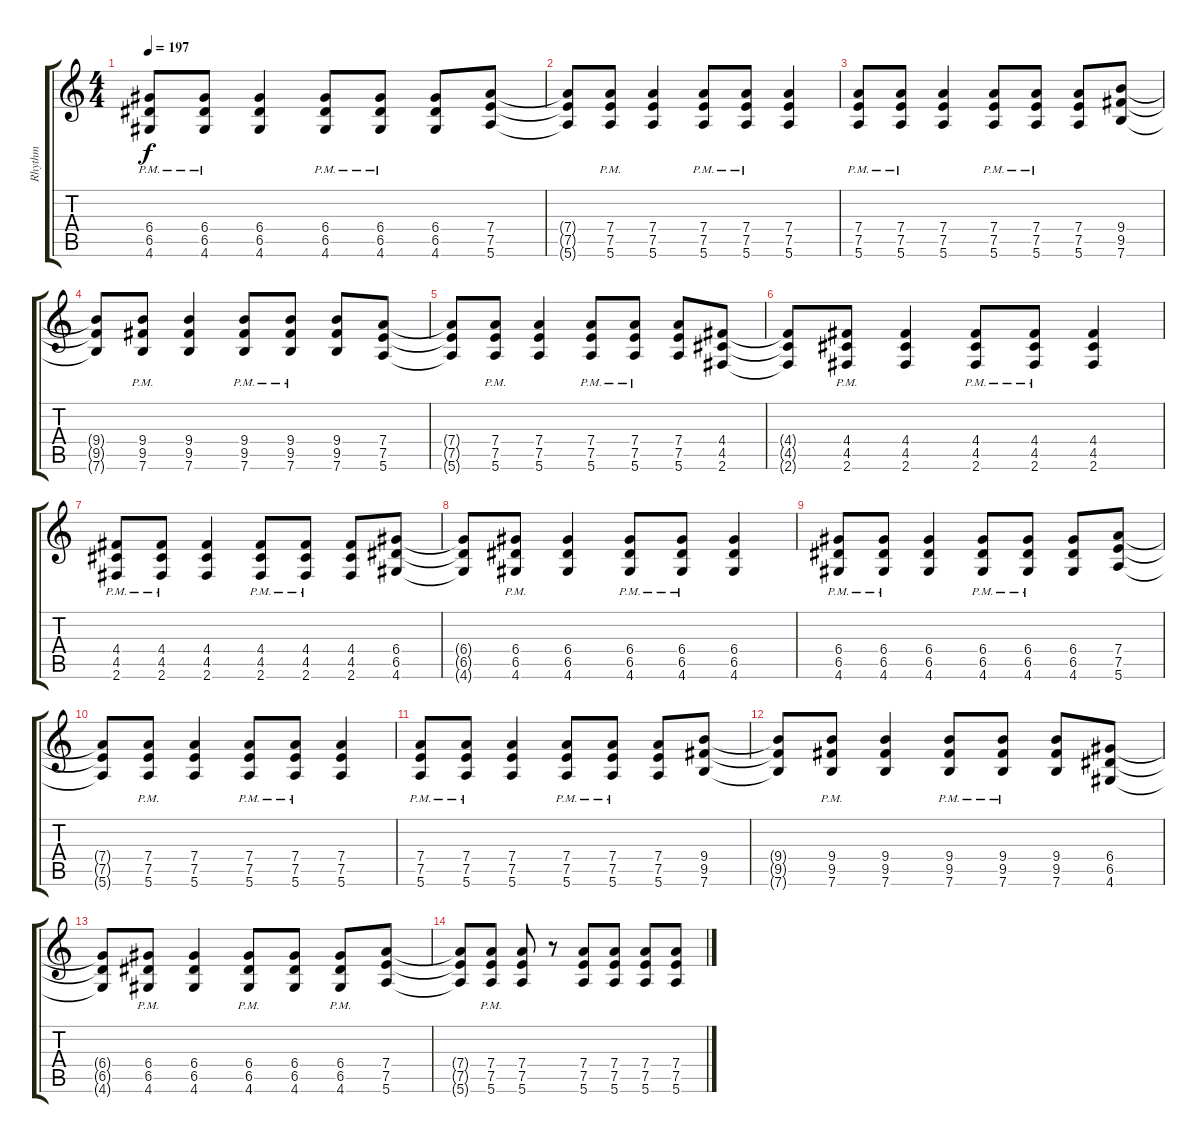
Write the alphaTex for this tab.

\track ("Rhythm" "Rhythm") {instrument overdrivenguitar}
\staff {score tabs}
\tuning (E4 B3 G3 D3 A2 E2) {hide}
\ts (4 4)
\tempo 197
\clef g2
\ks c
(6.4{pm} 6.5{pm} 4.6{pm}).8{dy f} (6.4{pm} 6.5{pm} 4.6{pm}).8 (6.4 6.5 4.6).4 (6.4{pm} 6.5{pm} 4.6{pm}).8 (6.4{pm} 6.5{pm} 4.6{pm}).8 (6.4 6.5 4.6).8 (7.4 7.5 5.6).8 |
(7.4{t} 7.5{t} 5.6{t}).8 (7.4{pm} 7.5{pm} 5.6{pm}).8 (7.4 7.5 5.6).4 (7.4{pm} 7.5{pm} 5.6{pm}).8 (7.4{pm} 7.5{pm} 5.6{pm}).8 (7.4 7.5 5.6).4 |
(7.4{pm} 7.5{pm} 5.6{pm}).8 (7.4{pm} 7.5{pm} 5.6{pm}).8 (7.4 7.5 5.6).4 (7.4{pm} 7.5{pm} 5.6{pm}).8 (7.4{pm} 7.5{pm} 5.6{pm}).8 (7.4 7.5 5.6).8 (9.4 9.5 7.6).8 |
(9.4{t} 9.5{t} 7.6{t}).8 (9.4{pm} 9.5{pm} 7.6{pm}).8 (9.4 9.5 7.6).4 (9.4{pm} 9.5{pm} 7.6{pm}).8 (9.4{pm} 9.5{pm} 7.6{pm}).8 (9.4 9.5 7.6).8 (7.4 7.5 5.6).8 |
\section ("" "")
(7.4{t} 7.5{t} 5.6{t}).8 (7.4{pm} 7.5{pm} 5.6{pm}).8 (7.4 7.5 5.6).4 (7.4{pm} 7.5{pm} 5.6{pm}).8 (7.4{pm} 7.5{pm} 5.6{pm}).8 (7.4 7.5 5.6).8 (4.4 4.5 2.6).8 |
(4.4{t} 4.5{t} 2.6{t}).8 (4.4{pm} 4.5{pm} 2.6{pm}).8 (4.4 4.5 2.6).4 (4.4{pm} 4.5{pm} 2.6{pm}).8 (4.4{pm} 4.5{pm} 2.6{pm}).8 (4.4 4.5 2.6).4 |
(4.4{pm} 4.5{pm} 2.6{pm}).8 (4.4{pm} 4.5{pm} 2.6{pm}).8 (4.4 4.5 2.6).4 (4.4{pm} 4.5{pm} 2.6{pm}).8 (4.4{pm} 4.5{pm} 2.6{pm}).8 (4.4 4.5 2.6).8 (6.4 6.5 4.6).8 |
(6.4{t} 6.5{t} 4.6{t}).8 (6.4{pm} 6.5{pm} 4.6{pm}).8 (6.4 6.5 4.6).4 (6.4{pm} 6.5{pm} 4.6{pm}).8 (6.4{pm} 6.5{pm} 4.6{pm}).8 (6.4 6.5 4.6).4 |
(6.4{pm} 6.5{pm} 4.6{pm}).8 (6.4{pm} 6.5{pm} 4.6{pm}).8 (6.4 6.5 4.6).4 (6.4{pm} 6.5{pm} 4.6{pm}).8 (6.4{pm} 6.5{pm} 4.6{pm}).8 (6.4 6.5 4.6).8 (7.4 7.5 5.6).8 |
(7.4{t} 7.5{t} 5.6{t}).8 (7.4{pm} 7.5{pm} 5.6{pm}).8 (7.4 7.5 5.6).4 (7.4{pm} 7.5{pm} 5.6{pm}).8 (7.4{pm} 7.5{pm} 5.6{pm}).8 (7.4 7.5 5.6).4 |
(7.4{pm} 7.5{pm} 5.6{pm}).8 (7.4{pm} 7.5{pm} 5.6{pm}).8 (7.4 7.5 5.6).4 (7.4{pm} 7.5{pm} 5.6{pm}).8 (7.4{pm} 7.5{pm} 5.6{pm}).8 (7.4 7.5 5.6).8 (9.4 9.5 7.6).8 |
(9.4{t} 9.5{t} 7.6{t}).8 (9.4{pm} 9.5{pm} 7.6{pm}).8 (9.4 9.5 7.6).4 (9.4{pm} 9.5{pm} 7.6{pm}).8 (9.4{pm} 9.5{pm} 7.6{pm}).8 (9.4 9.5 7.6).8 (6.4 6.5 4.6).8 |
(6.4{t} 6.5{t} 4.6{t}).8 (6.4{pm} 6.5{pm} 4.6{pm}).8 (6.4 6.5 4.6).4 (6.4{pm} 6.5{pm} 4.6{pm}).8 (6.4 6.5 4.6).8 (6.4{pm} 6.5{pm} 4.6{pm}).8 (7.4 7.5 5.6).8 |
(7.4{t} 7.5{t} 5.6{t}).8 (7.4{pm} 7.5{pm} 5.6{pm}).8 (7.4 7.5 5.6).8 r.8 (7.4 7.5 5.6).8 (7.4 7.5 5.6).8 (7.4 7.5 5.6).8 (7.4 7.5 5.6).8
